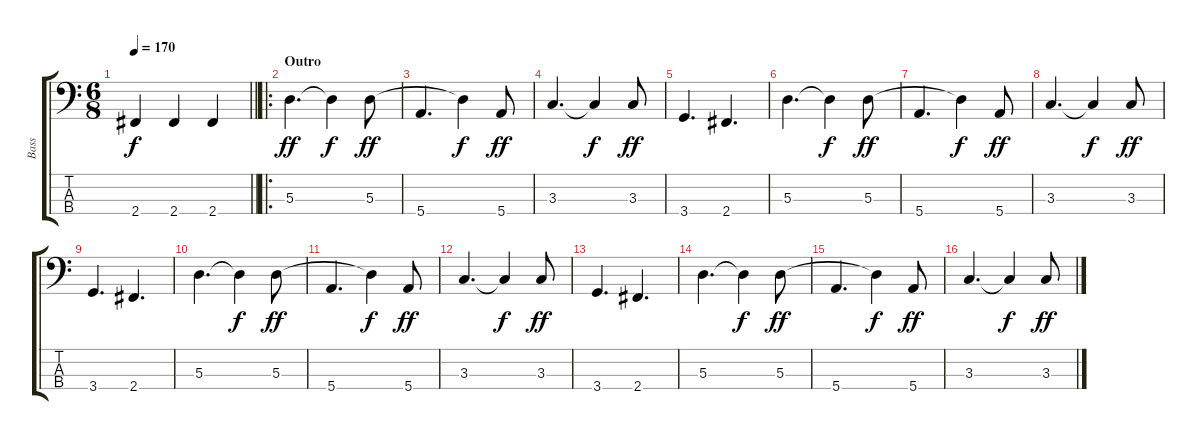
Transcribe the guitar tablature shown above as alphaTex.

\track ("Bass" "Bass") {instrument electricbassfinger}
\staff {score tabs}
\tuning (G2 D2 A1 E1) {hide}
\ts (6 8)
\tempo 170
\clef f4
\barLineRight lightlight
\ks c
2.4.4{dy f} 2.4.4 2.4.4 |
\ro
\section ("" "Outro")
5.3.4{d dy ff} 5.3{t}.4{dy f} 5.3.8{dy ff} |
5.4.4{d} 5.3{t}.4{dy f} 5.4.8{dy ff} |
3.3.4{d} 3.3{t}.4{dy f} 3.3.8{dy ff} |
3.4.4{d} 2.4.4{d} |
5.3.4{d} 5.3{t}.4{dy f} 5.3.8{dy ff} |
5.4.4{d} 5.3{t}.4{dy f} 5.4.8{dy ff} |
3.3.4{d} 3.3{t}.4{dy f} 3.3.8{dy ff} |
3.4.4{d} 2.4.4{d} |
5.3.4{d} 5.3{t}.4{dy f} 5.3.8{dy ff} |
5.4.4{d} 5.3{t}.4{dy f} 5.4.8{dy ff} |
3.3.4{d} 3.3{t}.4{dy f} 3.3.8{dy ff} |
3.4.4{d} 2.4.4{d} |
5.3.4{d} 5.3{t}.4{dy f} 5.3.8{dy ff} |
5.4.4{d} 5.3{t}.4{dy f} 5.4.8{dy ff} |
3.3.4{d} 3.3{t}.4{dy f} 3.3.8{dy ff}
